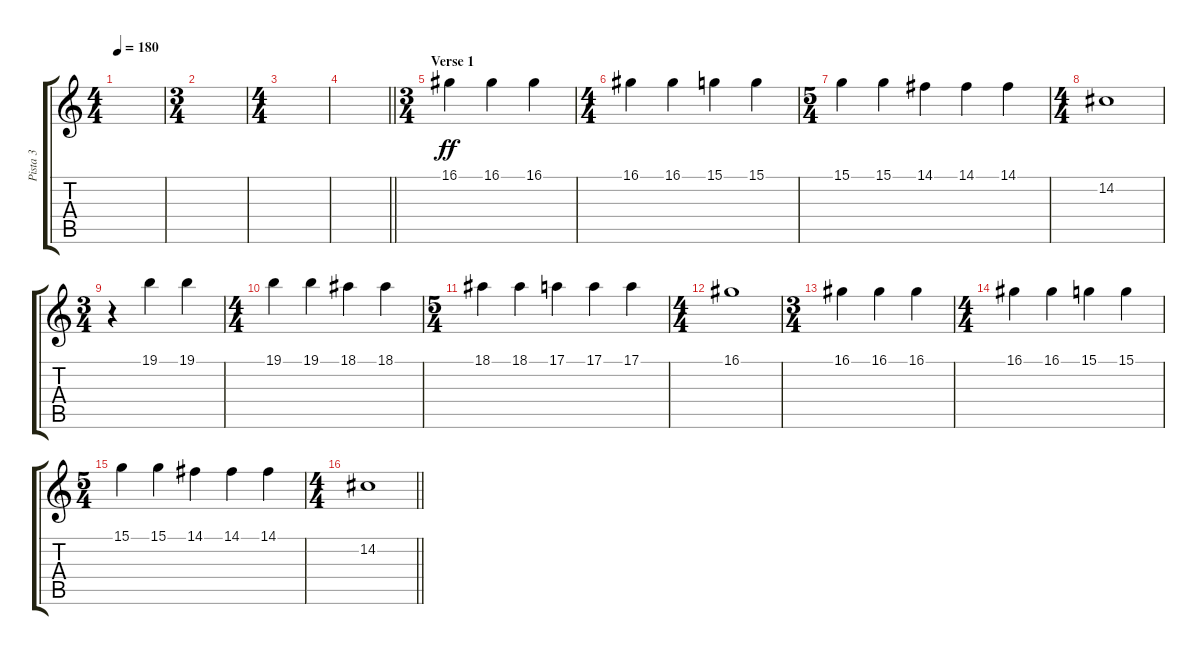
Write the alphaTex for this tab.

\track ("Pista 3" "Pista 3") {instrument lead2sawtooth}
\staff {score tabs}
\tuning (E4 B3 G3 D3 A2 E2) {hide}
\ts (4 4)
\tempo 180
\clef g2
\ks c
|
\ts (3 4)
|
\ts (4 4)
|
\barLineRight lightlight
|
\ts (3 4)
\section ("" "Verse 1")
16.1.4{dy ff volume 12} 16.1.4 16.1.4 |
\ts (4 4)
16.1.4 16.1.4 15.1.4 15.1.4 |
\ts (5 4)
15.1.4 15.1.4 14.1.4 14.1.4 14.1.4 |
\ts (4 4)
14.2.1 |
\ts (3 4)
r.4 19.1.4 19.1.4 |
\ts (4 4)
19.1.4 19.1.4 18.1.4 18.1.4 |
\ts (5 4)
18.1.4 18.1.4 17.1.4 17.1.4 17.1.4 |
\ts (4 4)
16.1.1 |
\ts (3 4)
16.1.4 16.1.4 16.1.4 |
\ts (4 4)
16.1.4 16.1.4 15.1.4 15.1.4 |
\ts (5 4)
15.1.4 15.1.4 14.1.4 14.1.4 14.1.4 |
\ts (4 4)
\barLineRight lightlight
14.2.1
